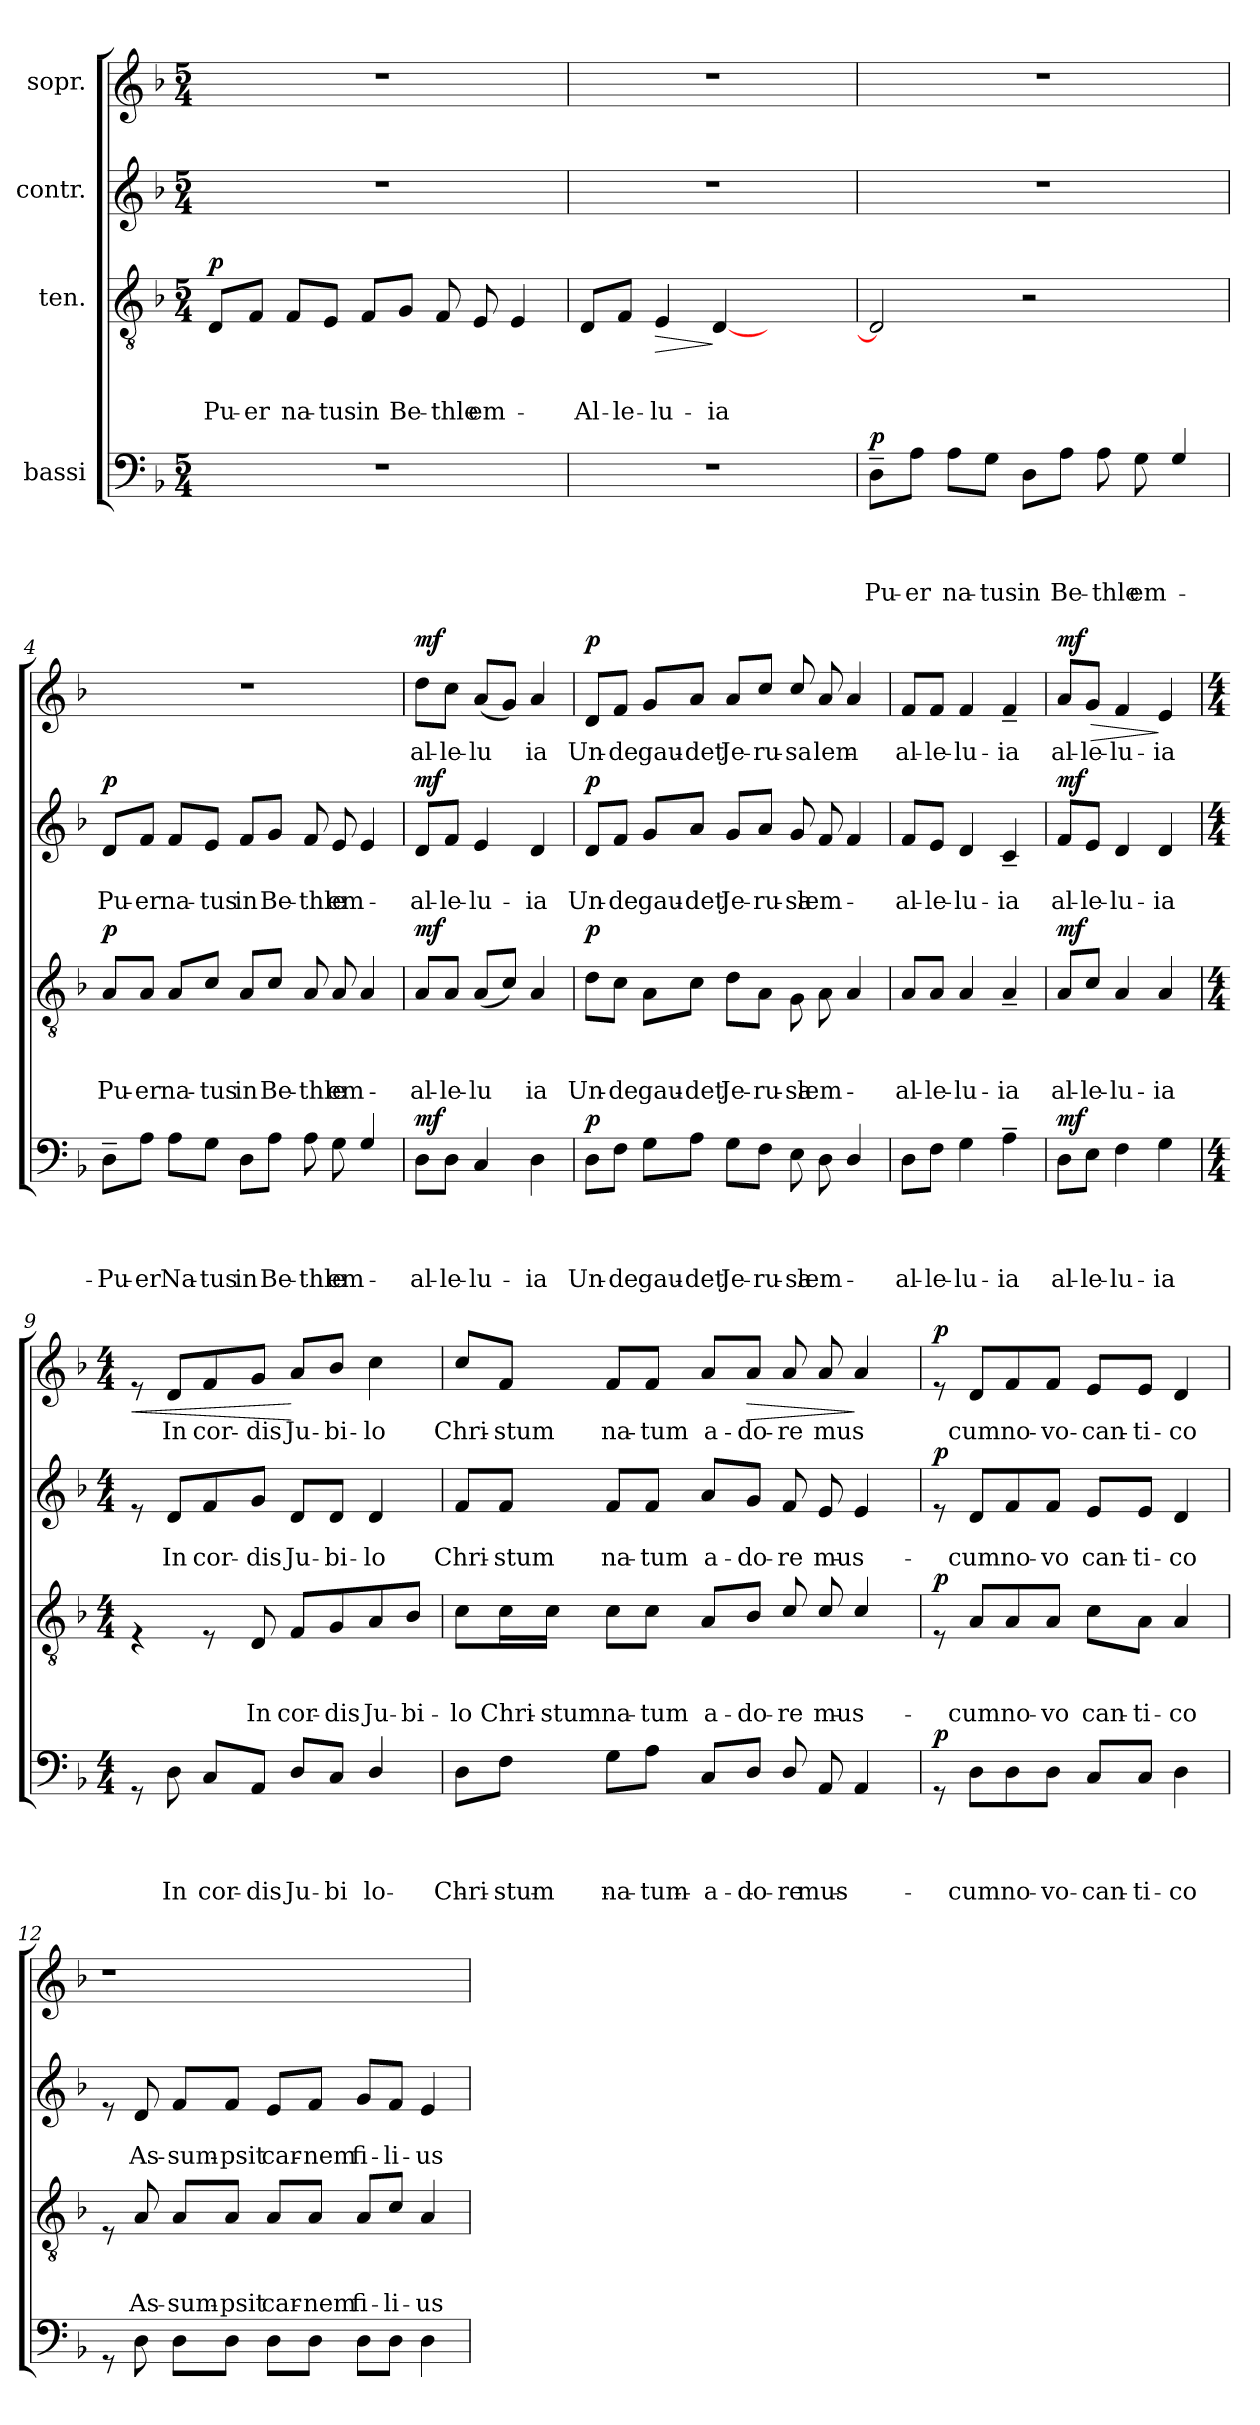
**kern	**text	**text	**text	**text	**dynam	**kern	**text	**text	**text	**dynam	**kern	**text	**text	**dynam	**kern	**text	**dynam
*part4	*part4	*part4	*part4	*part4	*part4	*part3	*part3	*part3	*part3	*part3	*part2	*part2	*part2	*part2	*part1	*part1	*part1
*staff4	*staff4	*staff4	*staff4	*staff4	*staff4	*staff3	*staff3	*staff3	*staff3	*staff3	*staff2	*staff2	*staff2	*staff2	*staff1	*staff1	*staff1
*I"bassi	*	*	*	*	*	*I"ten.	*	*	*	*	*I"contr.	*	*	*	*I"sopr.	*	*
*clefF4	*	*	*	*	*	*clefGv2	*	*	*	*	*clefG2	*	*	*	*clefG2	*	*
*k[b-]	*	*	*	*	*	*k[b-]	*	*	*	*	*k[b-]	*	*	*	*k[b-]	*	*
*F:	*	*	*	*	*	*F:	*	*	*	*	*F:	*	*	*	*F:	*	*
*M5/4	*	*	*	*	*	*M5/4	*	*	*	*	*M5/4	*	*	*	*M5/4	*	*
=1	=1	=1	=1	=1	=1	=1	=1	=1	=1	=1	=1	=1	=1	=1	=1	=1	=1
!LO:N:vis=1	!	!	!	!	!	!	!	!	!LO:LY:b	!LO:DY:a	!LO:N:vis=1	!	!	!	!LO:N:vis=1	!	!
*	*	*	*	*	*	*^	*	*	*	*	*	*	*	*	*	*	*
4%5r	.	.	.	.	.	8D/L	2..ryy	.	.	Pu-	p	4%5r	.	.	.	4%5r	.	.
!	!	!	!	!	!	!	!	!	!	!LO:LY:b	!	!	!	!	!	!	!	!
.	.	.	.	.	.	8F/J	.	.	.	-er	.	.	.	.	.	.	.	.
!	!	!	!	!	!	!	!	!	!	!LO:LY:b	!	!	!	!	!	!	!	!
.	.	.	.	.	.	8F/L	.	.	.	na-	.	.	.	.	.	.	.	.
!	!	!	!	!	!	!	!	!	!	!LO:LY:b	!	!	!	!	!	!	!	!
.	.	.	.	.	.	8E/J	.	.	.	-tus	.	.	.	.	.	.	.	.
!	!	!	!	!	!	!	!	!	!	!LO:LY:b	!	!	!	!	!	!	!	!
.	.	.	.	.	.	8F/L	.	.	.	in	.	.	.	.	.	.	.	.
!	!	!	!	!	!	!	!	!	!	!LO:LY:b	!	!	!	!	!	!	!	!
.	.	.	.	.	.	8G/J	.	.	.	Be-	.	.	.	.	.	.	.	.
!	!	!	!	!	!	!	!	!	!	!LO:LY:b	!	!	!	!	!	!	!	!
.	.	.	.	.	.	8F/	.	.	.	-thle-	.	.	.	.	.	.	.	.
!	!	!	!	!	!	!	!	!	!	!LO:LY:b	!	!	!	!	!	!	!	!
.	.	.	.	.	.	8ryy	8E/	.	.	-em	.	.	.	.	.	.	.	.
.	.	.	.	.	.	4E/	4ryy	.	.	.	.	.	.	.	.	.	.	.
=2	=2	=2	=2	=2	=2	=2	=2	=2	=2	=2	=2	=2	=2	=2	=2	=2	=2	=2
!	!	!	!	!	!	!	!	!	!	!LO:LY:b	!	!	!	!	!	!	!	!
*	*	*	*	*	*	*v	*v	*	*	*	*	*	*	*	*	*	*	*
4%5r	.	.	.	.	.	8D/L	.	.	Al-	.	4%5r	.	.	.	4%5r	.	.
!	!	!	!	!	!	!	!	!	!LO:LY:b	!	!	!	!	!	!	!	!
.	.	.	.	.	.	8F/J	.	.	-le-	.	.	.	.	.	.	.	.
!	!	!	!	!	!	!	!	!	!LO:LY:b	!LO:HP:b	!	!	!	!	!	!	!
.	.	.	.	.	.	4E/	.	.	-lu-	>	.	.	.	.	.	.	.
!	!	!	!	!	!	!	!	!	!LO:LY:b	!	!	!	!	!	!	!	!
.	.	.	.	.	.	[<4D/	.	.	-ia	]	.	.	.	.	.	.	.
.	.	.	.	.	.	2ryy	.	.	.	.	.	.	.	.	.	.	.
=3	=3	=3	=3	=3	=3	=3	=3	=3	=3	=3	=3	=3	=3	=3	=3	=3	=3
!	!	!	!	!LO:LY:b	!LO:DY:a	!	!	!	!	!	!LO:N:vis=1	!	!	!	!LO:N:vis=1	!	!
*^	*	*	*	*	*	*	*	*	*	*	*	*	*	*	*	*	*
8D~<\L	2..ryy	.	.	.	Pu-	p	2D/]	.	.	.	.	4%5r	.	.	.	4%5r	.	.
!	!	!	!	!	!LO:LY:b	!	!	!	!	!	!	!	!	!	!	!	!	!
8A\J	.	.	.	.	-er	.	.	.	.	.	.	.	.	.	.	.	.	.
!	!	!	!	!	!LO:LY:b	!	!	!	!	!	!	!	!	!	!	!	!	!
8A\L	.	.	.	.	na-	.	.	.	.	.	.	.	.	.	.	.	.	.
!	!	!	!	!	!LO:LY:b	!	!	!	!	!	!	!	!	!	!	!	!	!
8G\J	.	.	.	.	-tus	.	.	.	.	.	.	.	.	.	.	.	.	.
!	!	!	!	!	!LO:LY:b	!	!	!	!	!	!	!	!	!	!	!	!	!
8D\L	.	.	.	.	in	.	2r	.	.	.	.	.	.	.	.	.	.	.
!	!	!	!	!	!LO:LY:b	!	!	!	!	!	!	!	!	!	!	!	!	!
8A\J	.	.	.	.	Be-	.	.	.	.	.	.	.	.	.	.	.	.	.
!	!	!	!	!	!LO:LY:b	!	!	!	!	!	!	!	!	!	!	!	!	!
8A\	.	.	.	.	-thle-	.	.	.	.	.	.	.	.	.	.	.	.	.
!	!	!	!	!	!LO:LY:b	!	!	!	!	!	!	!	!	!	!	!	!	!
8ryy	8G\	.	.	.	-em	.	.	.	.	.	.	.	.	.	.	.	.	.
4G/	4ryy	.	.	.	.	.	4ryy	.	.	.	.	.	.	.	.	.	.	.
!!LO:LB:g=z
=4	=4	=4	=4	=4	=4	=4	=4	=4	=4	=4	=4	=4	=4	=4	=4	=4	=4	=4
!	!	!	!	!	!LO:LY:b	!	!	!	!	!LO:LY:b	!LO:DY:a	!	!	!LO:LY:b	!LO:DY:a	!LO:N:vis=1	!	!
*	*	*	*	*	*	*	*^	*	*	*	*	*^	*	*	*	*	*	*
8D~<\L	2..ryy	.	.	.	Pu-	.	8A/L	2..ryy	.	.	Pu-	p	8d/L	2..ryy	.	Pu-	p	4%5r	.	.
!	!	!	!	!	!LO:LY:b	!	!	!	!	!	!LO:LY:b	!	!	!	!	!LO:LY:b	!	!	!	!
8A\J	.	.	.	.	-er	.	8A/J	.	.	.	-er	.	8f/J	.	.	-er	.	.	.	.
!	!	!	!	!	!LO:LY:b	!	!	!	!	!	!LO:LY:b	!	!	!	!	!LO:LY:b	!	!	!	!
8A\L	.	.	.	.	Na-	.	8A/L	.	.	.	na-	.	8f/L	.	.	na-	.	.	.	.
!	!	!	!	!	!LO:LY:b	!	!	!	!	!	!LO:LY:b	!	!	!	!	!LO:LY:b	!	!	!	!
8G\J	.	.	.	.	-tus	.	8c/J	.	.	.	-tus	.	8e/J	.	.	-tus	.	.	.	.
!	!	!	!	!	!LO:LY:b	!	!	!	!	!	!LO:LY:b	!	!	!	!	!LO:LY:b	!	!	!	!
8D\L	.	.	.	.	in	.	8A/L	.	.	.	in	.	8f/L	.	.	in	.	.	.	.
!	!	!	!	!	!LO:LY:b	!	!	!	!	!	!LO:LY:b	!	!	!	!	!LO:LY:b	!	!	!	!
8A\J	.	.	.	.	Be-	.	8c/J	.	.	.	Be-	.	8g/J	.	.	Be-	.	.	.	.
!	!	!	!	!	!LO:LY:b	!	!	!	!	!	!LO:LY:b	!	!	!	!	!LO:LY:b	!	!	!	!
8A\	.	.	.	.	-thle-	.	8A/	.	.	.	-thle-	.	8f/	.	.	-thle-	.	.	.	.
!	!	!	!	!	!LO:LY:b	!	!	!	!	!	!LO:LY:b	!	!	!	!	!LO:LY:b	!	!	!	!
8ryy	8G\	.	.	.	-em	.	8ryy	8A/	.	.	-em	.	8ryy	8e/	.	-em	.	.	.	.
4G/	4ryy	.	.	.	.	.	4A/	4ryy	.	.	.	.	4e/	4ryy	.	.	.	.	.	.
=5	=5	=5	=5	=5	=5	=5	=5	=5	=5	=5	=5	=5	=5	=5	=5	=5	=5	=5	=5	=5
!	!	!	!	!	!LO:LY:b	!LO:DY:a	!	!	!	!	!LO:LY:b	!LO:DY:a	!	!	!	!LO:LY:b	!LO:DY:a	!	!LO:LY:b	!LO:DY:a
*v	*v	*	*	*	*	*	*	*	*	*	*	*	*v	*v	*	*	*	*	*	*
*	*	*	*	*	*	*v	*v	*	*	*	*	*	*	*	*	*	*	*
8D>\L	.	.	.	al-	mf	8A</L	.	.	al-	mf	8d</L	.	al-	mf	8dd>\L	al-	mf
!	!	!	!	!LO:LY:b	!	!	!	!	!LO:LY:b	!	!	!	!LO:LY:b	!	!	!LO:LY:b	!
8D>\J	.	.	.	-le-	.	8A</J	.	.	-le-	.	8f</J	.	-le-	.	8cc>\J	-le-	.
!	!	!	!	!LO:LY:b	!	!	!	!	!LO:LY:b	!	!	!	!LO:LY:b	!	!	!LO:LY:b	!
4C/	.	.	.	-lu-	.	(<8A/L	.	.	-lu	.	4e/	.	-lu-	.	(<8a/L	-lu	.
.	.	.	.	.	.	8c/J)	.	.	.	.	.	.	.	.	8g/J)	.	.
!	!	!	!	!LO:LY:b	!	!	!	!	!LO:LY:b	!	!	!	!LO:LY:b	!	!	!LO:LY:b	!
4D\	.	.	.	-ia	.	4A/	.	.	ia	.	4d/	.	-ia	.	4a/	ia	.
=6	=6	=6	=6	=6	=6	=6	=6	=6	=6	=6	=6	=6	=6	=6	=6	=6	=6
!	!	!	!	!LO:LY:b	!LO:DY:a	!	!	!	!LO:LY:b	!LO:DY:a	!	!	!LO:LY:b	!LO:DY:a	!	!LO:LY:b	!LO:DY:a
*^	*	*	*	*	*	*^	*	*	*	*	*^	*	*	*	*^	*	*
8D\L	2..ryy	.	.	.	Un-	p	8d\L	2..ryy	.	.	Un-	p	8d/L	2..ryy	.	Un-	p	8d/L	2..ryy	Un-	p
!	!	!	!	!	!LO:LY:b	!	!	!	!	!	!LO:LY:b	!	!	!	!	!LO:LY:b	!	!	!	!LO:LY:b	!
8F\J	.	.	.	.	-de	.	8c\J	.	.	.	-de	.	8f/J	.	.	-de	.	8f/J	.	-de	.
!	!	!	!	!	!LO:LY:b	!	!	!	!	!	!LO:LY:b	!	!	!	!	!LO:LY:b	!	!	!	!LO:LY:b	!
8G\L	.	.	.	.	gau-	.	8A\L	.	.	.	gau-	.	8g/L	.	.	gau-	.	8g/L	.	gau-	.
!	!	!	!	!	!LO:LY:b	!	!	!	!	!	!LO:LY:b	!	!	!	!	!LO:LY:b	!	!	!	!LO:LY:b	!
8A\J	.	.	.	.	-det	.	8c\J	.	.	.	-det	.	8a/J	.	.	-det	.	8a/J	.	-det	.
!	!	!	!	!	!LO:LY:b	!	!	!	!	!	!LO:LY:b	!	!	!	!	!LO:LY:b	!	!	!	!LO:LY:b	!
8G\L	.	.	.	.	Je-	.	8d\L	.	.	.	Je-	.	8g/L	.	.	Je-	.	8a/L	.	Je-	.
!	!	!	!	!	!LO:LY:b	!	!	!	!	!	!LO:LY:b	!	!	!	!	!LO:LY:b	!	!	!	!LO:LY:b	!
8F\J	.	.	.	.	-ru-	.	8A\J	.	.	.	-ru-	.	8a/J	.	.	-ru-	.	8cc/J	.	-ru-	.
!	!	!	!	!	!LO:LY:b	!	!	!	!	!	!LO:LY:b	!	!	!	!	!LO:LY:b	!	!	!	!LO:LY:b	!
8E\	.	.	.	.	-sa-	.	8G\	.	.	.	-sa-	.	8g/	.	.	-sa-	.	8cc/	.	-sa-	.
!	!	!	!	!	!LO:LY:b	!	!	!	!	!	!LO:LY:b	!	!	!	!	!LO:LY:b	!	!	!	!LO:LY:b	!
8ryy	8D\	.	.	.	-lem	.	8ryy	8A\	.	.	-lem	.	8ryy	8f/	.	-lem	.	8ryy	8a/	-lem	.
4D/	4ryy	.	.	.	.	.	4A/	4ryy	.	.	.	.	4f/	4ryy	.	.	.	4a/	4ryy	.	.
!!LO:LB:g=z
=7	=7	=7	=7	=7	=7	=7	=7	=7	=7	=7	=7	=7	=7	=7	=7	=7	=7	=7	=7	=7	=7
!	!	!	!	!	!LO:LY:b	!	!	!	!	!	!LO:LY:b	!	!	!	!	!LO:LY:b	!	!	!	!LO:LY:b	!
*v	*v	*	*	*	*	*	*	*	*	*	*	*	*v	*v	*	*	*	*v	*v	*	*
*	*	*	*	*	*	*v	*v	*	*	*	*	*	*	*	*	*	*	*
8D>\L	.	.	.	al-	.	8A</L	.	.	al-	.	8f</L	.	al-	.	8f</L	al-	.
!	!	!	!	!LO:LY:b	!	!	!	!	!LO:LY:b	!	!	!	!LO:LY:b	!	!	!LO:LY:b	!
8F>\J	.	.	.	-le-	.	8A</J	.	.	-le-	.	8e</J	.	-le-	.	8f</J	-le-	.
!	!	!	!	!LO:LY:b	!	!	!	!	!LO:LY:b	!	!	!	!LO:LY:b	!	!	!LO:LY:b	!
4G\	.	.	.	-lu-	.	4A/	.	.	-lu-	.	4d/	.	-lu-	.	4f/	-lu-	.
!	!	!	!	!LO:LY:b	!	!	!	!	!LO:LY:b	!	!	!	!LO:LY:b	!	!	!LO:LY:b	!
4A~>\	.	.	.	-ia	.	4A~</	.	.	-ia	.	4c~</	.	-ia	.	4f~</	-ia	.
=8	=8	=8	=8	=8	=8	=8	=8	=8	=8	=8	=8	=8	=8	=8	=8	=8	=8
!	!	!	!	!LO:LY:b	!LO:DY:a	!	!	!	!LO:LY:b	!LO:DY:a	!	!	!LO:LY:b	!LO:DY:a	!	!LO:LY:b	!LO:HP:b
!	!	!	!	!	!	!	!	!	!	!	!	!	!	!	!	!	!LO:DY:n=1:a
8D\L	.	.	.	al-	mf	8A/L	.	.	al-	mf	8f/L	.	al-	mf	8a/L	al-	> mf
!	!	!	!	!LO:LY:b	!	!	!	!	!LO:LY:b	!	!	!	!LO:LY:b	!	!	!LO:LY:b	!
8E\J	.	.	.	-le-	.	8c/J	.	.	-le-	.	8e/J	.	-le-	.	8g/J	-le-	.
!	!	!	!	!LO:LY:b	!	!	!	!	!LO:LY:b	!	!	!	!LO:LY:b	!	!	!LO:LY:b	!
4F\	.	.	.	-lu-	.	4A/	.	.	-lu-	.	4d/	.	-lu-	.	4f/	-lu-	.
!	!	!	!	!LO:LY:b	!	!	!	!	!LO:LY:b	!	!	!	!LO:LY:b	!	!	!LO:LY:b	!
4G\	.	.	.	-ia	.	4A/	.	.	-ia	.	4d/	.	-ia	.	4e/	-ia	]
=9	=9	=9	=9	=9	=9	=9	=9	=9	=9	=9	=9	=9	=9	=9	=9	=9	=9
*M4/4	*	*	*	*	*	*M4/4	*	*	*	*	*M4/4	*	*	*	*M4/4	*	*
*^	*	*	*	*	*	*	*	*	*	*	*	*	*	*	*	*	*
!	!	!	!	!	!	!	!	!	!	!	!	!	!	!	!	!	!	!LO:HP:b
8rGG	4ryy	.	.	.	.	.	4rE	.	.	.	.	8re	.	.	.	8re	.	<
!	!	!	!	!	!LO:LY:b	!	!	!	!	!	!	!	!	!LO:LY:b	!	!	!LO:LY:b	!
8D\	.	.	.	.	In	.	.	.	.	.	.	8d/L	.	In	.	8d/L	In	.
!	!	!	!	!	!LO:LY:b	!	!	!	!	!	!	!	!	!LO:LY:b	!	!	!LO:LY:b	!
2ryy	8C/L	.	.	.	cor-	.	8rE	.	.	.	.	8f/	.	cor-	.	8f/	cor-	.
!	!	!	!	!	!LO:LY:b	!	!	!	!	!LO:LY:b	!	!	!	!LO:LY:b	!	!	!LO:LY:b	!
.	8AA/J	.	.	.	-dis	.	8D/	.	.	In	.	8g/J	.	-dis	.	8g/J	-dis	.
!	!	!	!	!	!LO:LY:b	!	!	!	!	!LO:LY:b	!	!	!	!LO:LY:b	!	!	!LO:LY:b	!
.	8D/L	.	.	.	Ju-	.	8F/L	.	.	cor-	.	8d/L	.	Ju-	.	8a/L	Ju-	[
!	!	!	!	!	!LO:LY:b	!	!	!	!	!LO:LY:b	!	!	!	!LO:LY:b	!	!	!LO:LY:b	!
.	8C/J	.	.	.	-bi-	.	8G/	.	.	-dis	.	8d/J	.	-bi-	.	8b-/J	-bi-	.
!	!	!	!	!	!LO:LY:b	!	!	!	!	!LO:LY:b	!	!	!	!LO:LY:b	!	!	!LO:LY:b	!
4D/	4ryy	.	.	.	lo	.	8A/	.	.	Ju-	.	4d/	.	-lo	.	4cc\	-lo	.
!	!	!	!	!	!	!	!	!	!	!LO:LY:b	!	!	!	!	!	!	!	!
.	.	.	.	.	.	.	8B-/J	.	.	-bi-	.	.	.	.	.	.	.	.
!!LO:PB:g=z
=10	=10	=10	=10	=10	=10	=10	=10	=10	=10	=10	=10	=10	=10	=10	=10	=10	=10	=10
!	!	!	!	!	!LO:LY:b	!	!	!	!	!LO:LY:b	!	!	!	!LO:LY:b	!	!	!LO:LY:b	!
*	*	*	*	*	*	*	*^	*	*	*	*	*^	*	*	*	*^	*	*
*	*	*	*	*	*	*	*	*	*	*	*	*	*	*	*	*	*	*	*^	*	*
*	*	*	*	*	*	*	*	*	*	*	*	*	*	*	*	*	*	*	*	*^	*	*
8D\L	2..ryy	.	.	.	-Chri-	.	8c\L	2..ryy	.	.	-lo	.	8f/L	2..ryy	.	Chri-	.	8cc/L	2ryy	1ryy	2..ryy	Chri-	.
!	!	!	!	!	!LO:LY:b	!	!	!	!	!	!LO:LY:b	!	!	!	!	!LO:LY:b	!	!	!	!	!	!LO:LY:b	!
8F\J	.	.	.	.	-stum	.	16c\L	.	.	.	Chri-	.	8f/J	.	.	-stum	.	8f/J	.	.	.	-stum	.
!	!	!	!	!	!	!	!	!	!	!	!LO:LY:b	!	!	!	!	!	!	!	!	!	!	!	!
.	.	.	.	.	.	.	16c\JJ	.	.	.	-stum	.	.	.	.	.	.	.	.	.	.	.	.
!	!	!	!	!	!LO:LY:b	!	!	!	!	!	!LO:LY:b	!	!	!	!	!LO:LY:b	!	!	!	!	!	!LO:LY:b	!
8G\L	.	.	.	.	na-	.	8c\L	.	.	.	na-	.	8f/L	.	.	na-	.	8f/L	.	.	.	na-	.
!	!	!	!	!	!LO:LY:b	!	!	!	!	!	!LO:LY:b	!	!	!	!	!LO:LY:b	!	!	!	!	!	!LO:LY:b	!
8A\J	.	.	.	.	-tum-	.	8c\J	.	.	.	-tum	.	8f/J	.	.	-tum	.	8f/J	.	.	.	-tum	.
!	!	!	!	!	!LO:LY:b	!	!	!	!	!	!LO:LY:b	!	!	!	!	!LO:LY:b	!	!	!	!	!	!LO:LY:b	!
8C/L	.	.	.	.	-a-	.	8A/L	.	.	.	a-	.	8a/L	.	.	a-	.	32ryy	8a/L	.	.	a-	.
.	.	.	.	.	.	.	.	.	.	.	.	.	.	.	.	.	.	2ryy	.	.	.	.	.
!	!	!	!	!	!LO:LY:b	!	!	!	!	!	!LO:LY:b	!	!	!	!	!LO:LY:b	!	!	!	!	!	!LO:LY:b	!LO:HP:b
8D/J	.	.	.	.	-do-	.	8B-/J	.	.	.	-do-	.	8g/J	.	.	-do-	.	.	8a/J	.	.	-do-	>
!	!	!	!	!	!LO:LY:b	!	!	!	!	!	!LO:LY:b	!	!	!	!	!LO:LY:b	!	!	!	!	!	!LO:LY:b	!
8D/	.	.	.	.	-re-	.	8c/	.	.	.	-re-	.	8f/	.	.	-re-	.	.	8a/	.	.	-re-	.
!	!	!	!	!	!LO:LY:b	!	!	!	!	!	!LO:LY:b	!	!	!	!	!LO:LY:b	!	!	!	!	!	!LO:LY:b	!
8ryy	8AA/	.	.	.	-mus	.	8ryy	8c/	.	.	-mus	.	8ryy	8e/	.	-mus	.	.	8ryy	.	8a/	-mus	.
4AA/	4ryy	.	.	.	.	.	4c/	4ryy	.	.	.	.	4e/	4ryy	.	.	.	.	32ryy	4a/	4ryy	.	]
.	.	.	.	.	.	.	.	.	.	.	.	.	.	.	.	.	.	8..ryy	8..ryy	.	.	.	.
*v	*v	*	*	*	*	*	*	*	*	*	*	*	*v	*v	*	*	*	*	*v	*v	*v	*	*
*	*	*	*	*	*	*v	*v	*	*	*	*	*	*	*	*	*	*	*	*
=11	=11	=11	=11	=11	=11	=11	=11	=11	=11	=11	=11	=11	=11	=11	=11	=11	=11	=11
!	!	!	!	!	!LO:DY:a	!	!	!	!	!LO:DY:a	!	!	!	!LO:DY:a	!	!	!	!LO:DY:a
*	*	*	*	*	*	*	*	*	*	*	*	*	*	*	*v	*v	*	*
8rGG	.	.	.	.	p	8rE	.	.	.	p	8re	.	.	p	8re	.	p
!	!	!	!	!LO:LY:b	!	!	!	!	!LO:LY:b	!	!	!	!LO:LY:b	!	!	!LO:LY:b	!
8D\L	.	.	.	cum	.	8A/L	.	.	cum	.	8d/L	.	cum	.	8d/L	cum	.
!	!	!	!	!LO:LY:b	!	!	!	!	!LO:LY:b	!	!	!	!LO:LY:b	!	!	!LO:LY:b	!
8D\	.	.	.	no-	.	8A/	.	.	no-	.	8f/	.	no-	.	8f/	no-	.
!	!	!	!	!LO:LY:b	!	!	!	!	!LO:LY:b	!	!	!	!LO:LY:b	!	!	!LO:LY:b	!
8D\J	.	.	.	-vo-	.	8A/J	.	.	-vo	.	8f/J	.	-vo	.	8f/J	-vo-	.
!	!	!	!	!LO:LY:b	!	!	!	!	!LO:LY:b	!	!	!	!LO:LY:b	!	!	!LO:LY:b	!
8C/L	.	.	.	-can-	.	8c\L	.	.	can-	.	8e/L	.	can-	.	8e/L	-can-	.
!	!	!	!	!LO:LY:b	!	!	!	!	!LO:LY:b	!	!	!	!LO:LY:b	!	!	!LO:LY:b	!
8C/J	.	.	.	-ti-	.	8A\J	.	.	-ti-	.	8e/J	.	-ti-	.	8e/J	-ti-	.
!	!	!	!	!LO:LY:b	!	!	!	!	!LO:LY:b	!	!	!	!LO:LY:b	!	!	!LO:LY:b	!
4D\	.	.	.	-co	.	4A/	.	.	-co	.	4d/	.	-co	.	4d/	-co	.
=12	=12	=12	=12	=12	=12	=12	=12	=12	=12	=12	=12	=12	=12	=12	=12	=12	=12
8rGG	.	.	.	.	.	8rE	.	.	.	.	8re	.	.	.	1r	.	.
!	!	!	!	!	!	!	!	!	!LO:LY:b	!	!	!	!LO:LY:b	!	!	!	!
8D\	.	.	.	.	.	8A/	.	.	As-	.	8d/	.	As-	.	.	.	.
!	!	!	!	!	!	!	!	!	!LO:LY:b	!	!	!	!LO:LY:b	!	!	!	!
8D\L	.	.	.	.	.	8A/L	.	.	-sum-	.	8f/L	.	-sum-	.	.	.	.
!	!	!	!	!	!	!	!	!	!LO:LY:b	!	!	!	!LO:LY:b	!	!	!	!
8D\J	.	.	.	.	.	8A/J	.	.	-psit	.	8f/J	.	-psit	.	.	.	.
!	!	!	!	!	!	!	!	!	!LO:LY:b	!	!	!	!LO:LY:b	!	!	!	!
8D\L	.	.	.	.	.	8A/L	.	.	car-	.	8e/L	.	car-	.	.	.	.
!	!	!	!	!	!	!	!	!	!LO:LY:b	!	!	!	!LO:LY:b	!	!	!	!
8D\J	.	.	.	.	.	8A/J	.	.	-nem	.	8f/J	.	-nem	.	.	.	.
!	!	!	!	!	!	!	!	!	!LO:LY:b	!	!	!	!LO:LY:b	!	!	!	!
8D\L	.	.	.	.	.	8A/L	.	.	fi-	.	8g/L	.	fi-	.	.	.	.
!	!	!	!	!	!	!	!	!	!LO:LY:b	!	!	!	!LO:LY:b	!	!	!	!
8D\J	.	.	.	.	.	8c/J	.	.	-li-	.	8f/J	.	-li-	.	.	.	.
!	!	!	!	!	!	!	!	!	!LO:LY:b	!	!	!	!LO:LY:b	!	!	!	!
4D\	.	.	.	.	.	4A/	.	.	-us	.	4e/	.	-us	.	4ryy	.	.
=	=	=	=	=	=	=	=	=	=	=	=	=	=	=	=	=	=
*-	*-	*-	*-	*-	*-	*-	*-	*-	*-	*-	*-	*-	*-	*-	*-	*-	*-
